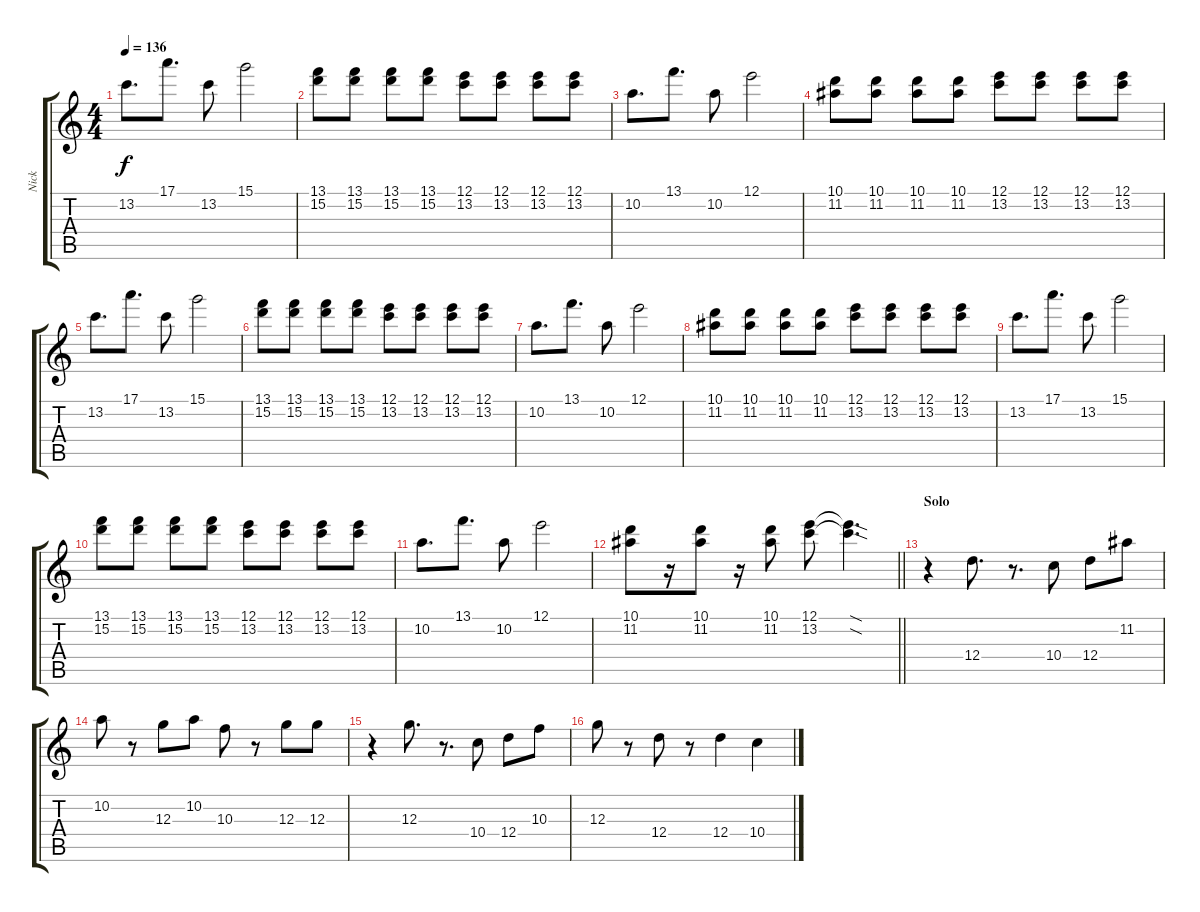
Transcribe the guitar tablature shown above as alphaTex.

\track ("Nick" "Nick") {instrument overdrivenguitar}
\staff {score tabs}
\tuning (E4 B3 G3 D3 A2 E2) {hide}
\ts (4 4)
\tempo 136
\clef g2
\ks c
13.2.8{d dy f} 17.1.8{d} 13.2.8 15.1.2 |
(13.1 15.2).8 (13.1 15.2).8 (13.1 15.2).8 (13.1 15.2).8 (12.1 13.2).8 (12.1 13.2).8 (12.1 13.2).8 (12.1 13.2).8 |
10.2.8{d} 13.1.8{d} 10.2.8 12.1.2 |
(10.1 11.2).8 (10.1 11.2).8 (10.1 11.2).8 (10.1 11.2).8 (12.1 13.2).8 (12.1 13.2).8 (12.1 13.2).8 (12.1 13.2).8 |
13.2.8{d} 17.1.8{d} 13.2.8 15.1.2 |
(13.1 15.2).8 (13.1 15.2).8 (13.1 15.2).8 (13.1 15.2).8 (12.1 13.2).8 (12.1 13.2).8 (12.1 13.2).8 (12.1 13.2).8 |
10.2.8{d} 13.1.8{d} 10.2.8 12.1.2 |
(10.1 11.2).8 (10.1 11.2).8 (10.1 11.2).8 (10.1 11.2).8 (12.1 13.2).8 (12.1 13.2).8 (12.1 13.2).8 (12.1 13.2).8 |
13.2.8{d} 17.1.8{d} 13.2.8 15.1.2 |
(13.1 15.2).8 (13.1 15.2).8 (13.1 15.2).8 (13.1 15.2).8 (12.1 13.2).8 (12.1 13.2).8 (12.1 13.2).8 (12.1 13.2).8 |
10.2.8{d} 13.1.8{d} 10.2.8 12.1.2 |
\barLineRight lightlight
(10.1 11.2).8 r.16 (10.1 11.2).8 r.16 (10.1 11.2).8 (12.1 13.2).8 (12.1{sod t} 13.2{sod t}).4{d} |
\section ("" "Solo")
r.4{instrument distortionguitar} 12.4.8{d} r.8{d} 10.4.8 12.4.8 11.2.8 |
10.2.8 r.8 12.3.8 10.2.8 10.3.8 r.8 12.3.8 12.3.8 |
r.4 12.3.8{d} r.8{d} 10.4.8 12.4.8 10.3.8 |
12.3.8 r.8 12.4.8 r.8 12.4.4 10.4.4
